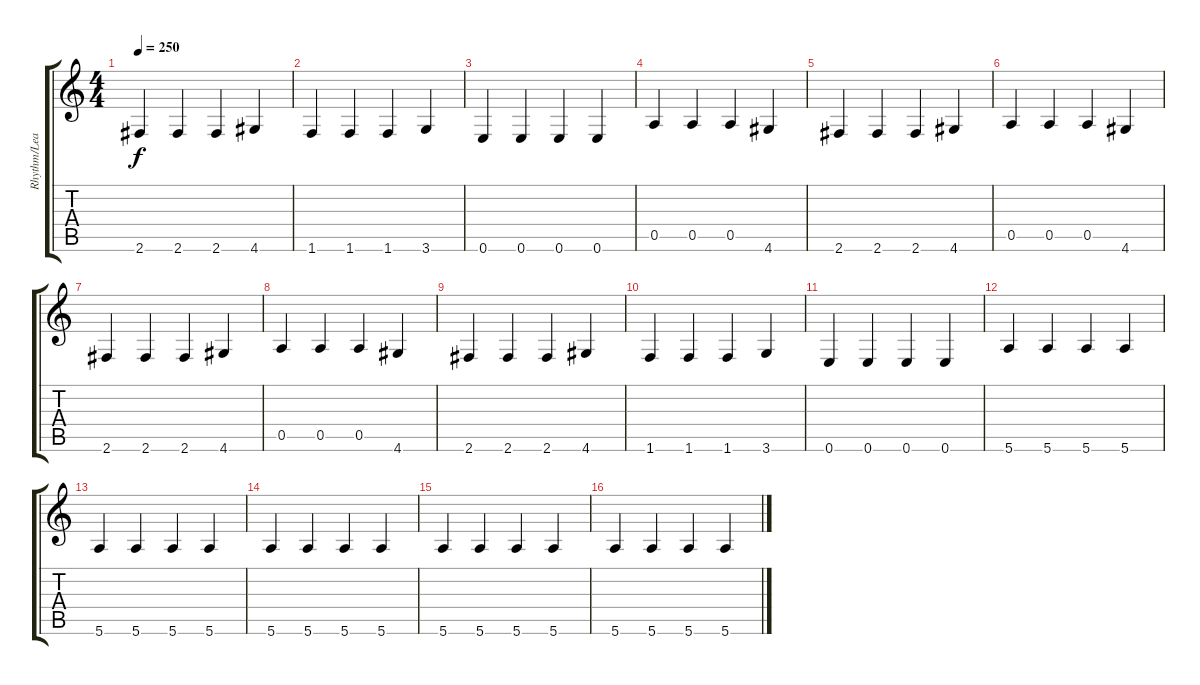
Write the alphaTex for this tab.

\track ("Rhythm/Lead" "Rhythm/Lea") {instrument distortionguitar}
\staff {score tabs}
\tuning (E4 B3 G3 D3 A2 E2) {hide}
\ts (4 4)
\tempo 250
\clef g2
\ks c
2.6.4{dy f} 2.6.4 2.6.4 4.6.4 |
1.6.4 1.6.4 1.6.4 3.6.4 |
0.6.4 0.6.4 0.6.4 0.6.4 |
0.5.4 0.5.4 0.5.4 4.6.4 |
2.6.4 2.6.4 2.6.4 4.6.4 |
0.5.4 0.5.4 0.5.4 4.6.4 |
2.6.4 2.6.4 2.6.4 4.6.4 |
0.5.4 0.5.4 0.5.4 4.6.4 |
2.6.4 2.6.4 2.6.4 4.6.4 |
1.6.4 1.6.4 1.6.4 3.6.4 |
0.6.4 0.6.4 0.6.4 0.6.4 |
5.6.4 5.6.4 5.6.4 5.6.4 |
5.6.4 5.6.4 5.6.4 5.6.4 |
5.6.4 5.6.4 5.6.4 5.6.4 |
5.6.4 5.6.4 5.6.4 5.6.4 |
5.6.4 5.6.4 5.6.4 5.6.4
